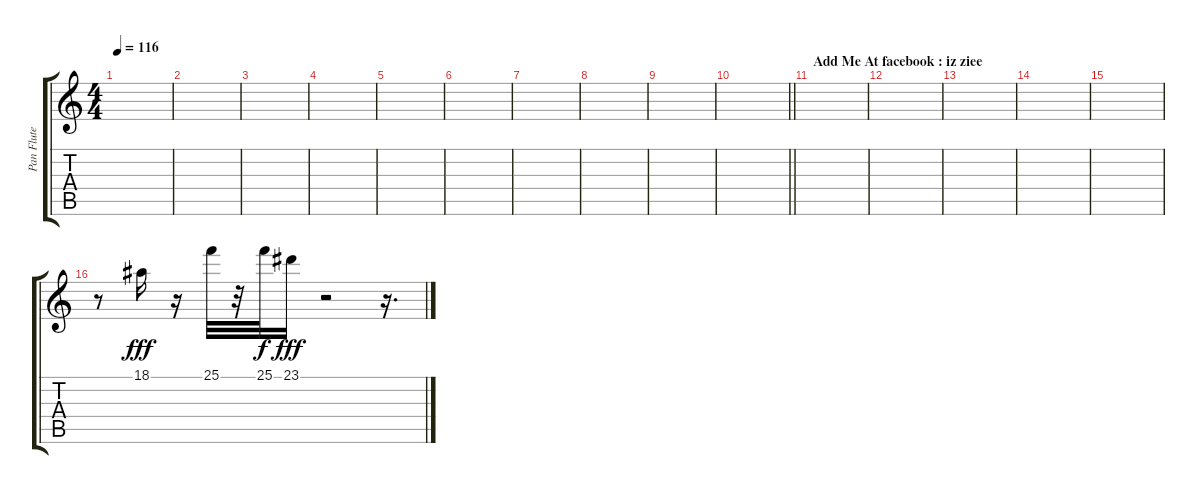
\track ("Pan Flute" "Pan Flute") {instrument panflute}
\staff {score tabs}
\tuning (E4 B3 G3 D3 A2 E2) {hide}
\ts (4 4)
\tempo 116
\clef g2
\ks c
|
|
|
|
|
|
|
|
|
\barLineRight lightlight
|
\section ("" "Add Me At facebook : iz ziee")
|
|
|
|
|
r.8 18.1.16{dy fff} r.16 25.1.32 r.32 25.1.32{dy f} 23.1.16{dy fff} r.2 r.16{d}
